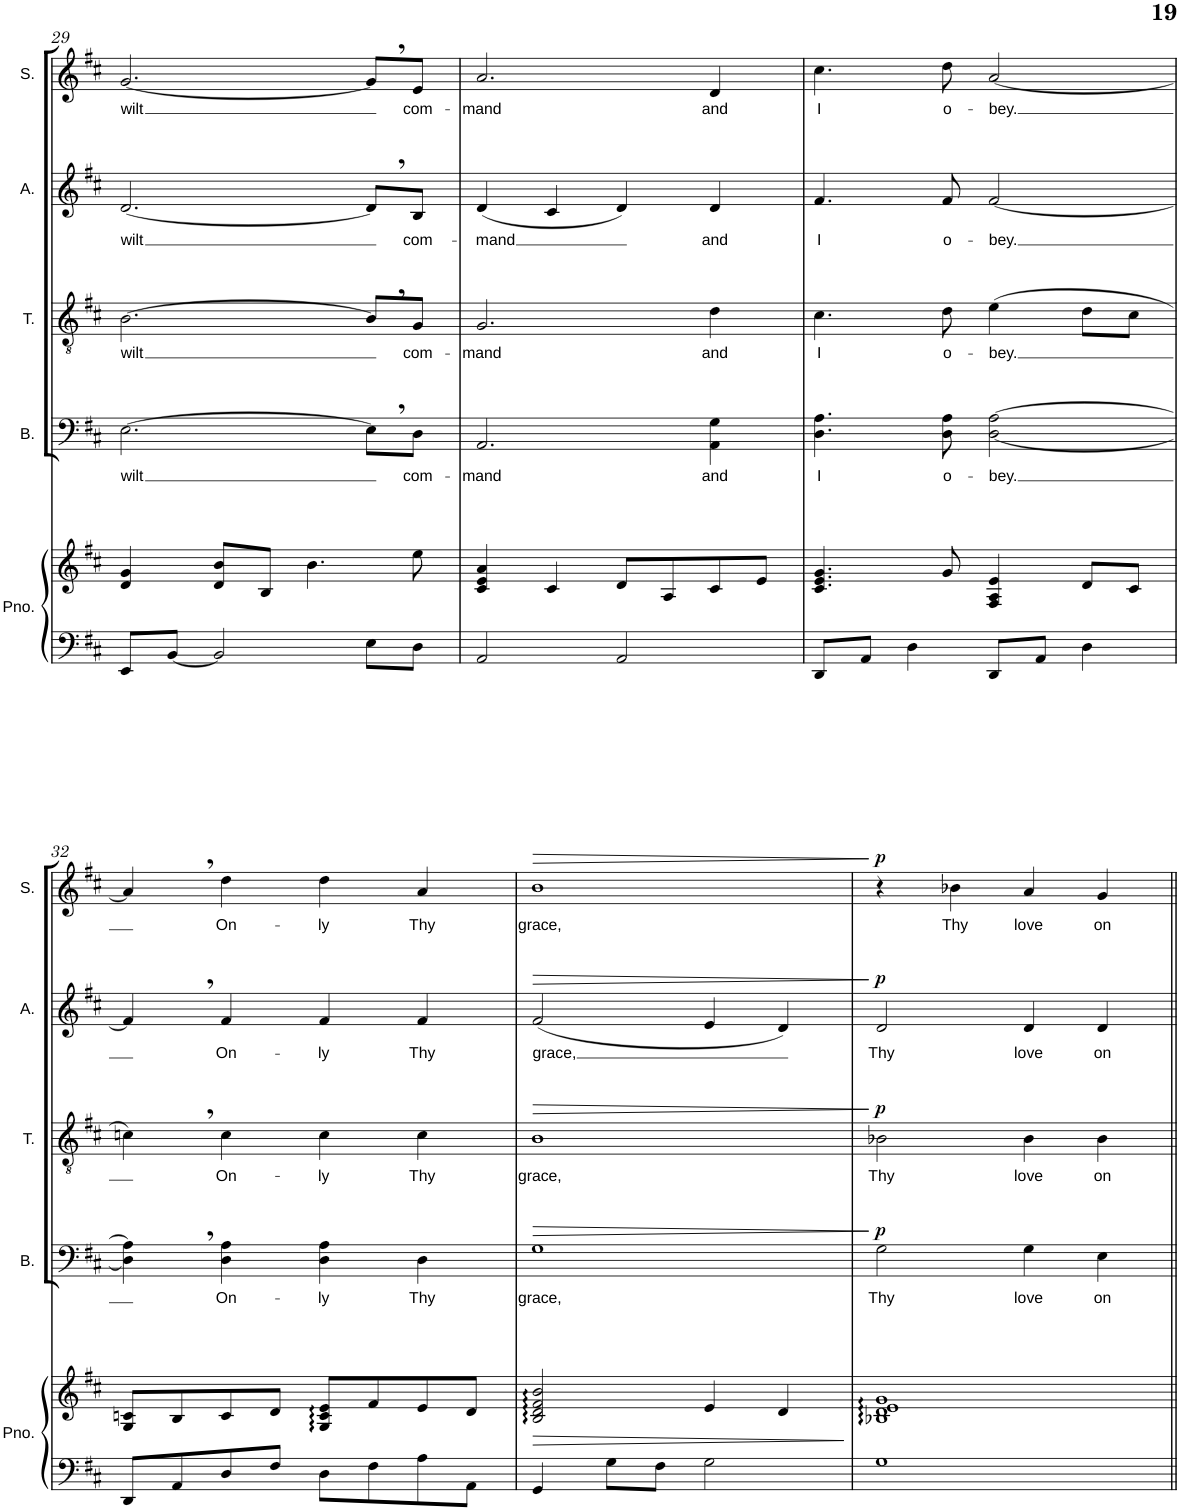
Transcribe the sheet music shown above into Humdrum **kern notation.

**kern	**kern	**dynam	**kern	**text	**dynam	**kern	**text	**dynam	**kern	**text	**dynam	**kern	**text	**dynam	**kern
*part6	*part6	*part6	*part5	*part5	*part5	*part4	*part4	*part4	*part3	*part3	*part3	*part2	*part2	*part2	*part1
*staff7	*staff6	*staff6/7	*staff5	*staff5	*staff5	*staff4	*staff4	*staff4	*staff3	*staff3	*staff3	*staff2	*staff2	*staff2	*staff1
*I"Organ	*	*	*I"Bass	*	*	*I"Tenor	*	*	*I"Alto	*	*	*I"Soprano	*	*	*I"Cantor
*I'Org.	*	*	*I'B.	*	*	*I'T.	*	*	*I'A.	*	*	*I'S.	*	*	*I'Ca.
!!LO:PB:g=z
*clefF4	*clefG2	*	*clefF4	*	*	*clefGv2	*	*	*clefG2	*	*	*clefG2	*	*	*clefG2
*k[f#c#]	*k[f#c#]	*	*k[f#c#]	*	*	*k[f#c#]	*	*	*k[f#c#]	*	*	*k[f#c#]	*	*	*k[f#c#]
*M4/4	*M4/4	*	*M4/4	*	*	*M4/4	*	*	*M4/4	*	*	*M4/4	*	*	*M4/4
=29	=29	=29	=29	=29	=29	=29	=29	=29	=29	=29	=29	=29	=29	=29	=29
!	!	!	!	!LO:LY:b	!	!	!LO:LY:b	!	!	!LO:LY:b	!	!	!LO:LY:b	!	!
8EE/L	4d/ 4g/	.	[2.E\	wilt	.	[2.B\	wilt	.	[2.d/	wilt	.	[2.g/	wilt	.	1r
[8BB/J	.	.	.	.	.	.	.	.	.	.	.	.	.	.	.
2BB/]	8d/ 8b/L	.	.	.	.	.	.	.	.	.	.	.	.	.	.
.	8B/J	.	.	.	.	.	.	.	.	.	.	.	.	.	.
.	4.b\	.	.	.	.	.	.	.	.	.	.	.	.	.	.
8E\L	.	.	8E,\L]	.	.	8B,/L]	.	.	8d,/L]	.	.	8g,/L]	.	.	.
!	!	!	!	!LO:LY:b	!	!	!LO:LY:b	!	!	!LO:LY:b	!	!	!LO:LY:b	!	!
8D\J	8ee\	.	8D\J	com-	.	8G/J	com-	.	8B/J	com-	.	8e/J	com-	.	.
=30	=30	=30	=30	=30	=30	=30	=30	=30	=30	=30	=30	=30	=30	=30	=30
!	!	!	!	!LO:LY:b	!	!	!LO:LY:b	!	!	!LO:LY:b	!	!	!LO:LY:b	!	!
2AA/	4c#/ 4e/ 4a/	.	2.AA/	-mand	.	2.G/	-mand	.	(4d/	-mand	.	2.a/	-mand	.	1r
.	4c#/	.	.	.	.	.	.	.	4c#/	.	.	.	.	.	.
2AA/	8d/L	.	.	.	.	.	.	.	4d/)	.	.	.	.	.	.
.	8A/	.	.	.	.	.	.	.	.	.	.	.	.	.	.
!	!	!	!	!LO:LY:b	!	!	!LO:LY:b	!	!	!LO:LY:b	!	!	!LO:LY:b	!	!
.	8c#/	.	4AA\ 4G\	and	.	4d\	and	.	4d/	and	.	4d/	and	.	.
.	8e/J	.	.	.	.	.	.	.	.	.	.	.	.	.	.
=31	=31	=31	=31	=31	=31	=31	=31	=31	=31	=31	=31	=31	=31	=31	=31
!	!	!	!	!LO:LY:b	!	!	!LO:LY:b	!	!	!LO:LY:b	!	!	!LO:LY:b	!	!
8DD/L	4.c#/ 4.e/ 4.g/	.	4.D\ 4.A\	I	.	4.c#\	I	.	4.f#/	I	.	4.cc#\	I	.	1r
8AA/J	.	.	.	.	.	.	.	.	.	.	.	.	.	.	.
4D\	.	.	.	.	.	.	.	.	.	.	.	.	.	.	.
!	!	!	!	!LO:LY:b	!	!	!LO:LY:b	!	!	!LO:LY:b	!	!	!LO:LY:b	!	!
.	8g/	.	8D\ 8A\	o-	.	8d\	o-	.	8f#/	o-	.	8dd\	o-	.	.
!	!	!	!	!LO:LY:b	!	!	!LO:LY:b	!	!	!LO:LY:b	!	!	!LO:LY:b	!	!
8DD/L	4F#/ 4A/ 4e/	.	[2D\ [2A\	-bey.	.	(4e\	-bey.	.	[2f#/	-bey.	.	[2a/	-bey.	.	.
8AA/J	.	.	.	.	.	.	.	.	.	.	.	.	.	.	.
4D\	8d/L	.	.	.	.	8d\L	.	.	.	.	.	.	.	.	.
.	8c#/J	.	.	.	.	8c#\J	.	.	.	.	.	.	.	.	.
!!LO:LB:g=z
=32	=32	=32	=32	=32	=32	=32	=32	=32	=32	=32	=32	=32	=32	=32	=32
8DD/L	8G/ 8cn/L	.	4D\], 4A\],	.	.	4cn,\)	.	.	4f#,/]	.	.	4a,/]	.	.	1r
8AA/	8B/	.	.	.	.	.	.	.	.	.	.	.	.	.	.
!	!	!	!	!LO:LY:b	!	!	!LO:LY:b	!	!	!LO:LY:b	!	!	!LO:LY:b	!	!
8D/	8c/	.	4D\ 4A\	On-	.	4c\	On-	.	4f#/	On-	.	4dd\	On-	.	.
8F#/J	8d/J	.	.	.	.	.	.	.	.	.	.	.	.	.	.
!	!	!	!	!LO:LY:b	!	!	!LO:LY:b	!	!	!LO:LY:b	!	!	!LO:LY:b	!	!
8D\L	8G/ 8c/ 8e/L	.	4D\ 4A\	-ly	.	4c\	-ly	.	4f#/	-ly	.	4dd\	-ly	.	.
8F#\	8f#/	.	.	.	.	.	.	.	.	.	.	.	.	.	.
!	!	!	!	!LO:LY:b	!	!	!LO:LY:b	!	!	!LO:LY:b	!	!	!LO:LY:b	!	!
8A\	8e/	.	4D\	Thy	.	4c\	Thy	.	4f#/	Thy	.	4a/	Thy	.	.
8AA\J	8d/J	.	.	.	.	.	.	.	.	.	.	.	.	.	.
=33	=33	=33	=33	=33	=33	=33	=33	=33	=33	=33	=33	=33	=33	=33	=33
!	!	!LO:HP:b	!	!LO:LY:b	!LO:HP:b	!	!LO:LY:b	!LO:HP:b	!	!LO:LY:b	!LO:HP:b	!	!LO:LY:b	!LO:HP:b	!
4GG/	2B/ 2d/ 2f#/ 2b/	>	1G	grace,	>	1B	grace,	>	(2f#/	grace,	>	1b	grace,	>	1r
8G\L	.	.	.	.	.	.	.	.	.	.	.	.	.	.	.
8F#\J	.	.	.	.	.	.	.	.	.	.	.	.	.	.	.
2G\	4e/	.	.	.	.	.	.	.	4e/	.	.	.	.	.	.
.	4d/	.	.	.	.	.	.	.	4d/)	.	.	.	.	.	.
.	.	]	.	.	]	.	.	]	.	.	]	.	.	]	.
=34	=34	=34	=34	=34	=34	=34	=34	=34	=34	=34	=34	=34	=34	=34	=34
!	!	!	!	!LO:LY:b	!LO:DY:a	!	!LO:LY:b	!LO:DY:a	!	!LO:LY:b	!LO:DY:a	!	!	!LO:DY:a	!
1G	1B-X 1d 1e 1g	.	2G\	Thy	p	2B-X\	Thy	p	2d/	Thy	p	4r	.	p	1r
!	!	!	!	!	!	!	!	!	!	!	!	!	!LO:LY:b	!	!
.	.	.	.	.	.	.	.	.	.	.	.	4b-X\	Thy	.	.
!	!	!	!	!LO:LY:b	!	!	!LO:LY:b	!	!	!LO:LY:b	!	!	!LO:LY:b	!	!
.	.	.	4G\	love	.	4B-\	love	.	4d/	love	.	4a/	love	.	.
!	!	!	!	!LO:LY:b	!	!	!LO:LY:b	!	!	!LO:LY:b	!	!	!LO:LY:b	!	!
.	.	.	4E\	on	.	4B-\	on	.	4d/	on	.	4g/	on	.	.
=||	=||	=||	=||	=||	=||	=||	=||	=||	=||	=||	=||	=||	=||	=||	=||
*-	*-	*-	*-	*-	*-	*-	*-	*-	*-	*-	*-	*-	*-	*-	*-
